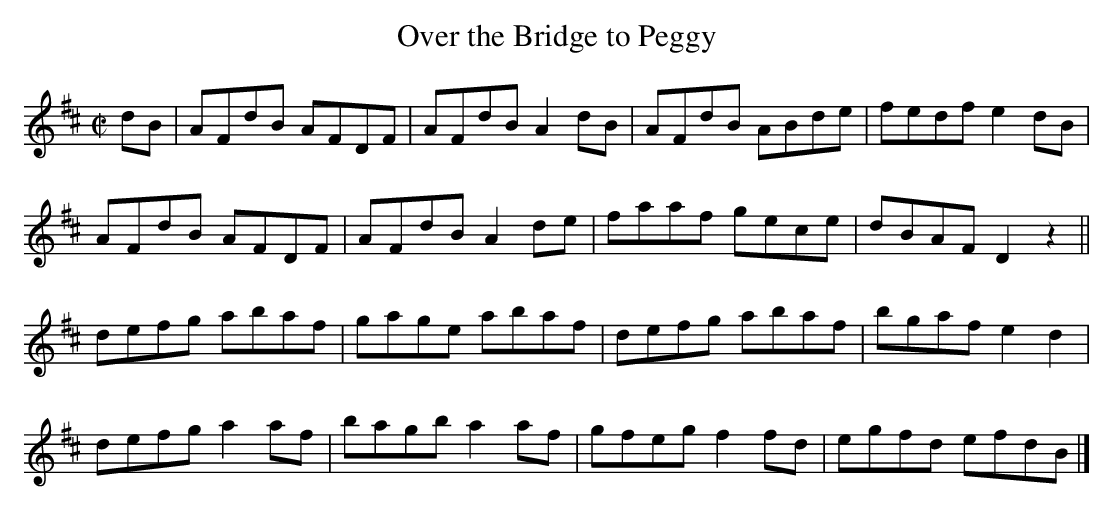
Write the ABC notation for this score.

X:1
T:Over the Bridge to Peggy
M:C|
L:1/8
K:D
dB !Segno!|\
AFdB AFDF | AFdB A2dB | AFdB ABde | fedf e2dB |
AFdB AFDF | AFdB A2de | faaf gece | dBAF D2z2 ||
defg abaf | gage abaf | defg abaf | bgaf e2d2 |
defg a2af | bagb a2af | gfeg f2fd | egfd efdB !Segno!|]
